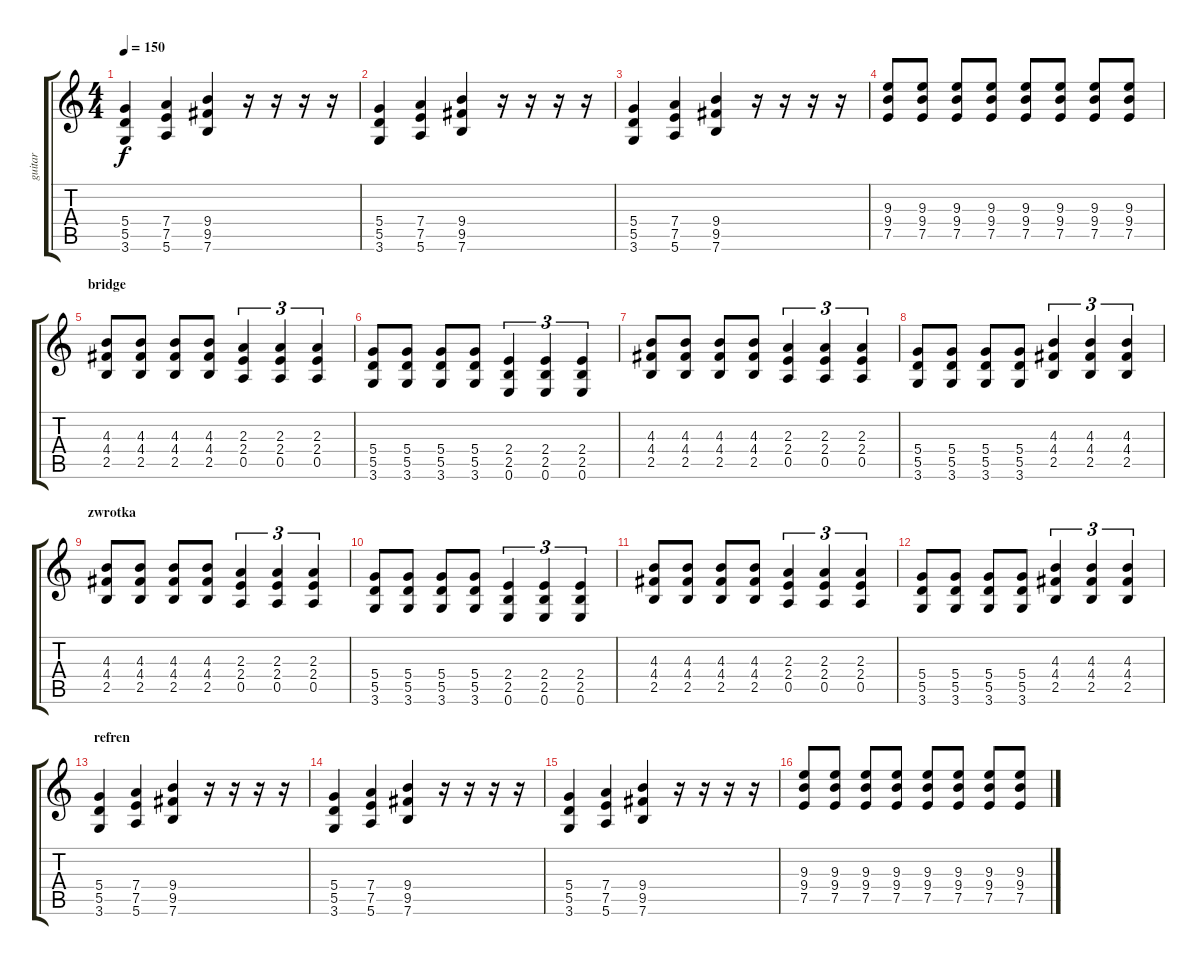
\track ("guitar" "guitar") {instrument overdrivenguitar}
\staff {score tabs}
\tuning (E4 B3 G3 D3 A2 E2) {hide}
\ts (4 4)
\tempo 150
\clef g2
\ks c
(5.4 5.5 3.6).4{dy f} (7.4 7.5 5.6).4 (9.4 9.5 7.6).4 r.16 r.16 r.16 r.16 |
(5.4 5.5 3.6).4 (7.4 7.5 5.6).4 (9.4 9.5 7.6).4 r.16 r.16 r.16 r.16 |
(5.4 5.5 3.6).4 (7.4 7.5 5.6).4 (9.4 9.5 7.6).4 r.16 r.16 r.16 r.16 |
(9.3 9.4 7.5).8 (9.3 9.4 7.5).8 (9.3 9.4 7.5).8 (9.3 9.4 7.5).8 (9.3 9.4 7.5).8 (9.3 9.4 7.5).8 (9.3 9.4 7.5).8 (9.3 9.4 7.5).8 |
\section ("" "bridge")
(4.3 4.4 2.5).8 (4.3 4.4 2.5).8 (4.3 4.4 2.5).8 (4.3 4.4 2.5).8 (2.3 2.4 0.5).4{tu (3 2)} (2.3 2.4 0.5).4{tu (3 2)} (2.3 2.4 0.5).4{tu (3 2)} |
(5.4 5.5 3.6).8 (5.4 5.5 3.6).8 (5.4 5.5 3.6).8 (5.4 5.5 3.6).8 (2.4 2.5 0.6).4{tu (3 2)} (2.4 2.5 0.6).4{tu (3 2)} (2.4 2.5 0.6).4{tu (3 2)} |
(4.3 4.4 2.5).8 (4.3 4.4 2.5).8 (4.3 4.4 2.5).8 (4.3 4.4 2.5).8 (2.3 2.4 0.5).4{tu (3 2)} (2.3 2.4 0.5).4{tu (3 2)} (2.3 2.4 0.5).4{tu (3 2)} |
(5.4 5.5 3.6).8 (5.4 5.5 3.6).8 (5.4 5.5 3.6).8 (5.4 5.5 3.6).8 (4.3 4.4 2.5).4{tu (3 2)} (4.3 4.4 2.5).4{tu (3 2)} (4.3 4.4 2.5).4{tu (3 2)} |
\section ("" "zwrotka")
(4.3 4.4 2.5).8 (4.3 4.4 2.5).8 (4.3 4.4 2.5).8 (4.3 4.4 2.5).8 (2.3 2.4 0.5).4{tu (3 2)} (2.3 2.4 0.5).4{tu (3 2)} (2.3 2.4 0.5).4{tu (3 2)} |
(5.4 5.5 3.6).8 (5.4 5.5 3.6).8 (5.4 5.5 3.6).8 (5.4 5.5 3.6).8 (2.4 2.5 0.6).4{tu (3 2)} (2.4 2.5 0.6).4{tu (3 2)} (2.4 2.5 0.6).4{tu (3 2)} |
(4.3 4.4 2.5).8 (4.3 4.4 2.5).8 (4.3 4.4 2.5).8 (4.3 4.4 2.5).8 (2.3 2.4 0.5).4{tu (3 2)} (2.3 2.4 0.5).4{tu (3 2)} (2.3 2.4 0.5).4{tu (3 2)} |
(5.4 5.5 3.6).8 (5.4 5.5 3.6).8 (5.4 5.5 3.6).8 (5.4 5.5 3.6).8 (4.3 4.4 2.5).4{tu (3 2)} (4.3 4.4 2.5).4{tu (3 2)} (4.3 4.4 2.5).4{tu (3 2)} |
\section ("" "refren")
(5.4 5.5 3.6).4 (7.4 7.5 5.6).4 (9.4 9.5 7.6).4 r.16 r.16 r.16 r.16 |
(5.4 5.5 3.6).4 (7.4 7.5 5.6).4 (9.4 9.5 7.6).4 r.16 r.16 r.16 r.16 |
(5.4 5.5 3.6).4 (7.4 7.5 5.6).4 (9.4 9.5 7.6).4 r.16 r.16 r.16 r.16 |
(9.3 9.4 7.5).8 (9.3 9.4 7.5).8 (9.3 9.4 7.5).8 (9.3 9.4 7.5).8 (9.3 9.4 7.5).8 (9.3 9.4 7.5).8 (9.3 9.4 7.5).8 (9.3 9.4 7.5).8
